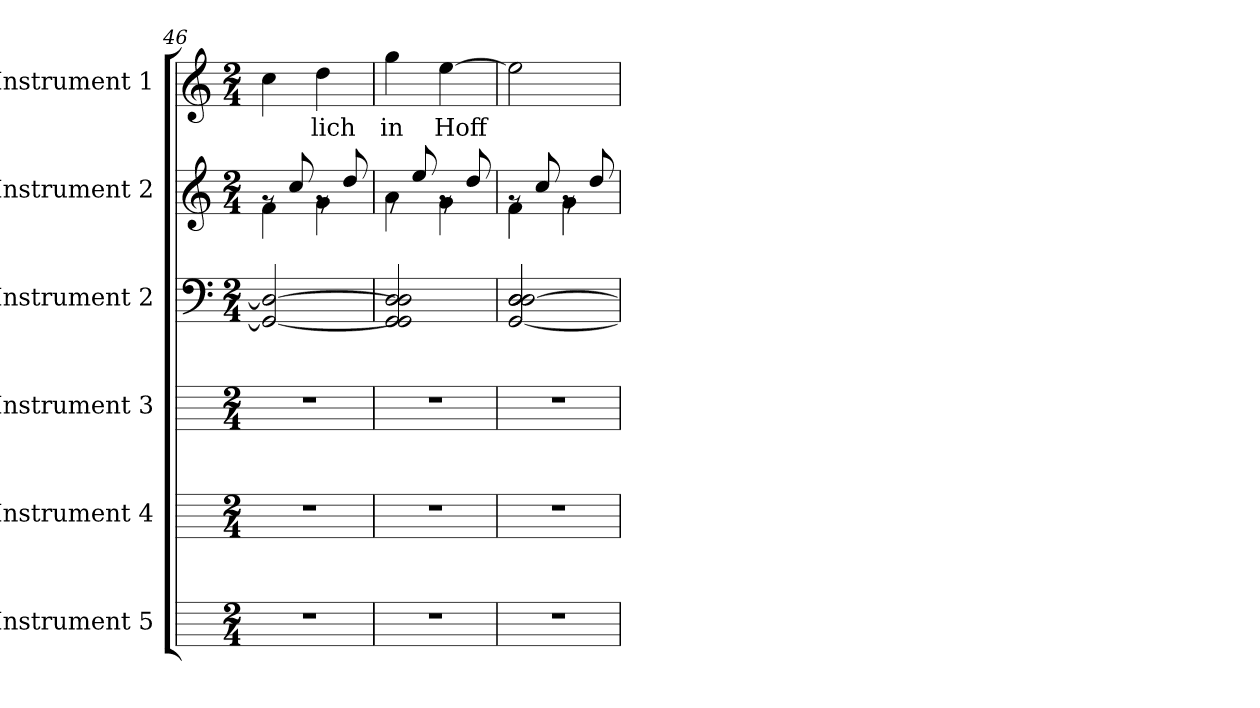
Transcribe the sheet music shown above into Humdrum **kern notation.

**kern	**kern	**kern	**kern	**kern	**kern	**text
*part6	*part5	*part4	*part3	*part2	*part1	*part1
*staff6	*staff5	*staff4	*staff3	*staff2	*staff1	*staff1
*I"Instrument 5	*I"Instrument 4	*I"Instrument 3	*I"Instrument 2	*I"Instrument 2	*I"Instrument 1	*
*	*	*	*clefF4	*clefG2	*clefG2	*
*k[]	*k[]	*k[]	*k[]	*k[]	*k[]	*
*C:	*C:	*C:	*C:	*C:	*C:	*
*M2/4	*M2/4	*M2/4	*M2/4	*M2/4	*M2/4	*
=46	=46	=46	=46	=46	=46	=46
*	*	*	*	*^	*	*
!	!	!	!	!	!	!	!LO:LY:b:cj
2r	2r	2r	2D/_> 2GG/_<	8rf	4f\	4cc\	--
.	.	.	.	8cc/	.	.	.
!	!	!	!	!	!	!	!LO:LY:b:cj
.	.	.	.	8rf	4g\	4dd\	-lich
.	.	.	.	8dd/	.	.	.
=47	=47	=47	=47	=47	=47	=47	=47
!	!	!	!	!	!	!	!LO:LY:b:cj
2r	2r	2r	2D/ 2D/] 2GG/ 2GG/]	8rf	4a\	4gg\	in
.	.	.	.	8ee/	.	.	.
!	!	!	!	!	!	!	!LO:LY:b:cj
.	.	.	.	8rf	4g\	[<4ee\	Hoff-
.	.	.	.	8dd/	.	.	.
!!LO:LB:g=z
=48	=48	=48	=48	=48	=48	=48	=48
!	!	!	!	!	!	!	!LO:LY:b:cj
2r	2r	2r	2D/ [>2D/ [<2GG/ 2D/	8rf	4f\	2ee\]	--
.	.	.	.	8cc/	.	.	.
.	.	.	.	8rf	4g\	.	.
.	.	.	.	8dd/	.	.	.
*	*	*	*	*v	*v	*	*
=	=	=	=	=	=	=
*-	*-	*-	*-	*-	*-	*-
